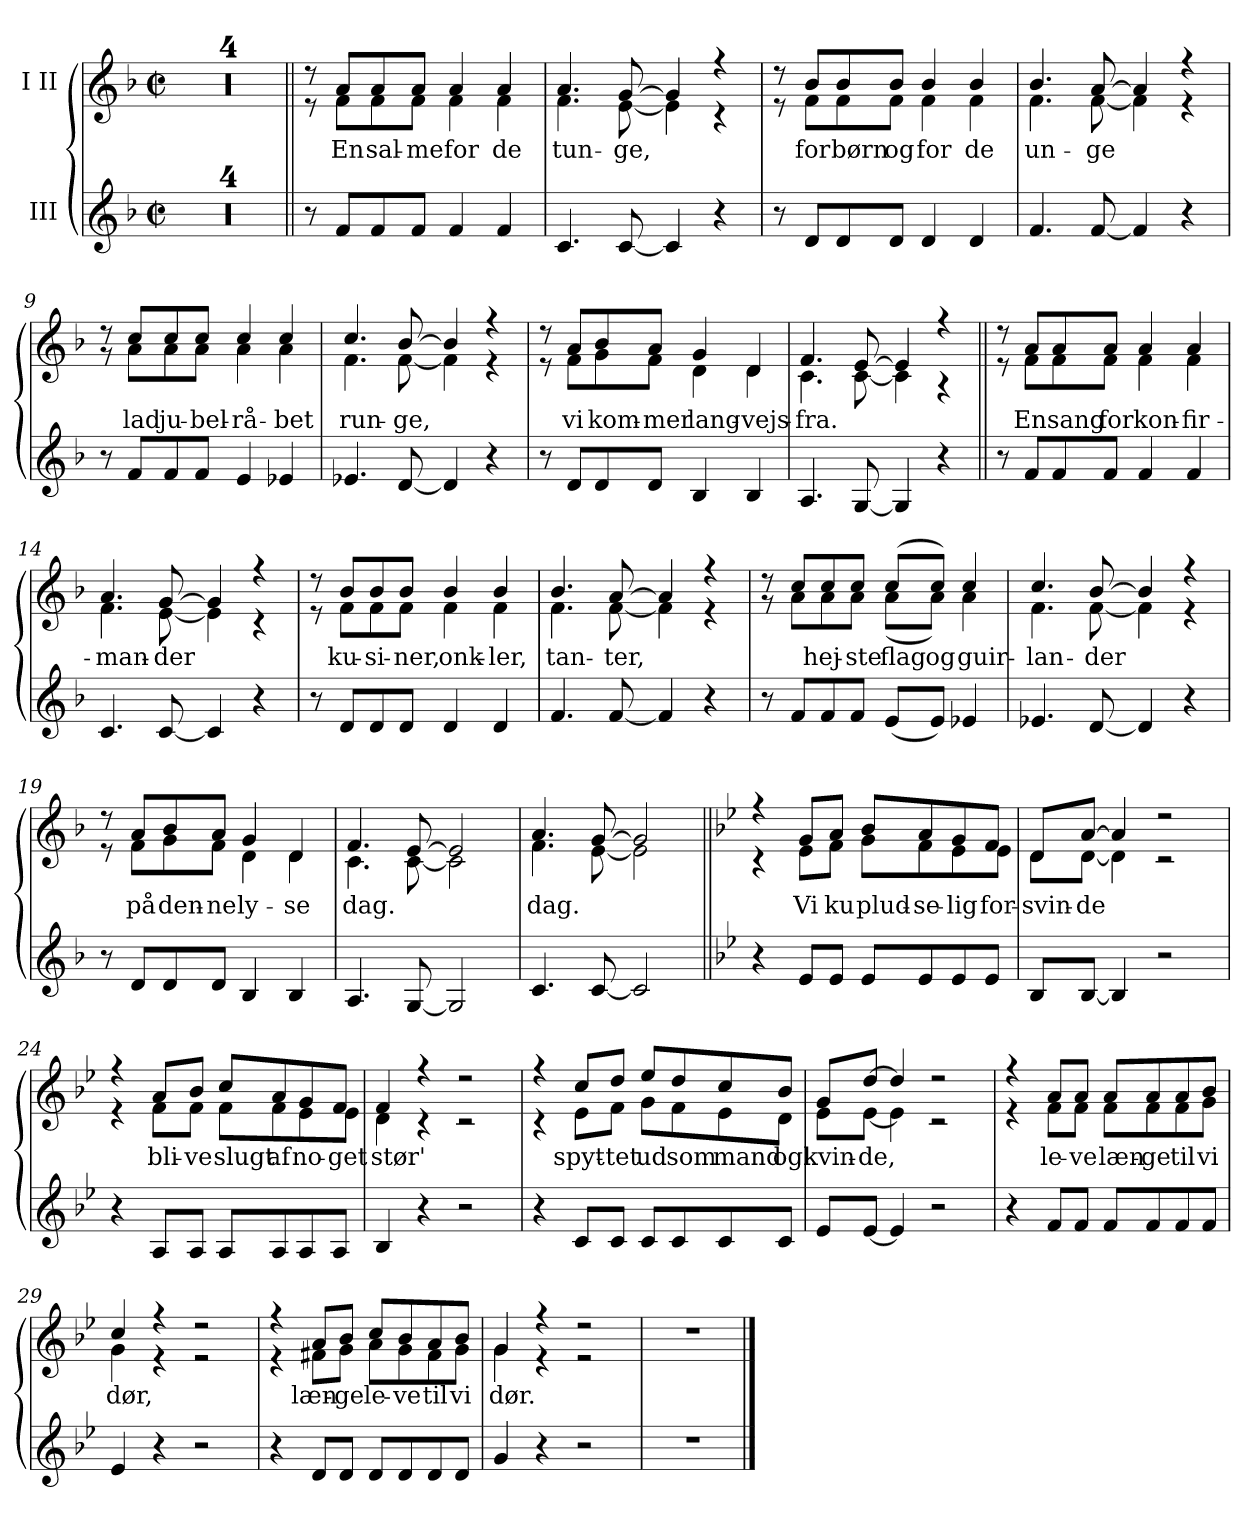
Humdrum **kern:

**kern	**kern	**text
*part2	*part1	*part1
*staff2	*staff1	*staff1
*I"III	*I"I II	*
*clefG2	*clefG2	*
*k[b-]	*k[b-]	*
*M2/2	*M2/2	*
*met(c|)	*met(c|)	*
=1	=1	=1
1r	1r	.
=2	=2	=2
1r	1r	.
=3	=3	=3
1r	1r	.
=4	=4	=4
1r	1r	.
=5||	=5||	=5||
*	*^	*
8r	8r	8r	.
!	!	!	!LO:LY:b
8f/L	8a/L	8f\L	En
!	!	!	!LO:LY:b
8f/	8a/	8f\	sal-
!	!	!	!LO:LY:b
8f/J	8a/J	8f\J	-me
!	!	!	!LO:LY:b
4f/	4a/	4f\	for
!	!	!	!LO:LY:b
4f/	4a/	4f\	de
=6	=6	=6	=6
!	!	!	!LO:LY:b
4.c/	4.a/	4.f\	tun-
!	!	!	!LO:LY:b
[8c/	[8g/	[8e\	-ge,
4c/]	4g/]	4e\]	.
4r	4r	4r	.
=7	=7	=7	=7
8r	8r	8r	.
!	!	!	!LO:LY:b
8d/L	8b-/L	8f\L	for
!	!	!	!LO:LY:b
8d/	8b-/	8f\	børn
!	!	!	!LO:LY:b
8d/J	8b-/J	8f\J	og
!	!	!	!LO:LY:b
4d/	4b-/	4f\	for
!	!	!	!LO:LY:b
4d/	4b-/	4f\	de
!!LO:LB:g=z	!!
=8	=8	=8	=8
!	!	!	!LO:LY:b
4.f/	4.b-/	4.f\	un-
!	!	!	!LO:LY:b
[8f/	[8a/	[8f\	-ge
4f/]	4a/]	4f\]	.
4r	4r	4r	.
=9	=9	=9	=9
8r	8r	8r	.
!	!	!	!LO:LY:b
8f/L	8cc/L	8a\L	lad
!	!	!	!LO:LY:b
8f/	8cc/	8a\	ju-
!	!	!	!LO:LY:b
8f/J	8cc/J	8a\J	-bel-
!	!	!	!LO:LY:b
4e/	4cc/	4a\	-rå-
!	!	!	!LO:LY:b
4e-X/	4cc/	4a\	-bet
=10	=10	=10	=10
!	!	!	!LO:LY:b
4.e-X/	4.cc/	4.f\	run-
!	!	!	!LO:LY:b
[8d/	[8b-/	[8f\	-ge,
4d/]	4b-/]	4f\]	.
4r	4r	4r	.
=11	=11	=11	=11
8r	8r	8r	.
!	!	!	!LO:LY:b
8d/L	8a/L	8f\L	vi
!	!	!	!LO:LY:b
8d/	8b-/	8g\	kom-
!	!	!	!LO:LY:b
8d/J	8a/J	8f\J	-mer
!	!	!	!LO:LY:b
4B-/	4g/	4d\	lang-
!	!	!	!LO:LY:b
4B-/	4d/	4d\	-vejs-
!!LO:LB:g=z	!!
=12	=12	=12	=12
!	!	!	!LO:LY:b
4.A/	4.f/	4.c\	-fra.
[8G/	[8e/	[8c\	.
4G/]	4e/]	4c\]	.
4r	4r	4r	.
=13||	=13||	=13||	=13||
8r	8r	8r	.
!	!	!	!LO:LY:b
8f/L	8a/L	8f\L	En
!	!	!	!LO:LY:b
8f/	8a/	8f\	sang
!	!	!	!LO:LY:b
8f/J	8a/J	8f\J	for
!	!	!	!LO:LY:b
4f/	4a/	4f\	kon-
!	!	!	!LO:LY:b
4f/	4a/	4f\	-fir-
=14	=14	=14	=14
!	!	!	!LO:LY:b
4.c/	4.a/	4.f\	-man-
!	!	!	!LO:LY:b
[8c/	[8g/	[8e\	-der
4c/]	4g/]	4e\]	.
4r	4r	4r	.
=15	=15	=15	=15
8r	8r	8r	.
!	!	!	!LO:LY:b
8d/L	8b-/L	8f\L	ku-
!	!	!	!LO:LY:b
8d/	8b-/	8f\	-si-
!	!	!	!LO:LY:b
8d/J	8b-/J	8f\J	-ner,
!	!	!	!LO:LY:b
4d/	4b-/	4f\	onk-
!	!	!	!LO:LY:b
4d/	4b-/	4f\	-ler,
!!LO:LB:g=z	!!
=16	=16	=16	=16
!	!	!	!LO:LY:b
4.f/	4.b-/	4.f\	tan-
!	!	!	!LO:LY:b
[8f/	[8a/	[8f\	-ter,
4f/]	4a/]	4f\]	.
4r	4r	4r	.
=17	=17	=17	=17
8r	8r	8r	.
8f/L	8cc/L	8a\L	.
!	!	!	!LO:LY:b
8f/	8cc/	8a\	hej-
!	!	!	!LO:LY:b
8f/J	8cc/J	8a\J	-ste
!	!	!	!LO:LY:b
(<8e/L	(>8cc/L	(<8a\L	flag
!	!	!	!LO:LY:b
8e/J)	8cc/J)	8a\J)	og
!	!	!	!LO:LY:b
4e-X/	4cc/	4a\	guir-
=18	=18	=18	=18
!	!	!	!LO:LY:b
4.e-X/	4.cc/	4.f\	-lan-
!	!	!	!LO:LY:b
[8d/	[8b-/	[8f\	-der
4d/]	4b-/]	4f\]	.
4r	4r	4r	.
=19	=19	=19	=19
8r	8r	8r	.
!	!	!	!LO:LY:b
8d/L	8a/L	8f\L	på
!	!	!	!LO:LY:b
8d/	8b-/	8g\	den-
!	!	!	!LO:LY:b
8d/J	8a/J	8f\J	-ne
!	!	!	!LO:LY:b
4B-/	4g/	4d\	ly-
!	!	!	!LO:LY:b
4B-/	4d/	4d\	-se
=20	=20	=20	=20
!	!	!	!LO:LY:b
4.A/	4.f/	4.c\	dag.
[8G/	[8e/	[8c\	.
2G/]	2e/]	2c\]	.
!!LO:LB:g=z	!!
=21	=21	=21	=21
!	!	!	!LO:LY:b
4.c/	4.a/	4.f\	dag.
[8c/	[8g/	[8e\	.
2c/]	2g/]	2e\]	.
=22||	=22||	=22||	=22||
*k[b-e-]	*k[b-e-]	*	*
4r	4r	4r	.
!	!	!	!LO:LY:b
8e-/L	8g/L	8e-\L	Vi
!	!	!	!LO:LY:b
8e-/J	8a/J	8f\J	ku
!	!	!	!LO:LY:b
8e-/L	8b-/L	8g\L	plud-
!	!	!	!LO:LY:b
8e-/	8a/	8f\	-se-
!	!	!	!LO:LY:b
8e-/	8g/	8e-\	-lig
!	!	!	!LO:LY:b
8e-/J	8f/J	8e-\J	for-
=23	=23	=23	=23
!	!	!	!LO:LY:b
8B-/L	8d/L	8d\L	-svin-
!	!	!	!LO:LY:b
[8B-/J	[8a/J	[8d\J	-de
4B-/]	4a/]	4d\]	.
2r	2r	2r	.
=24	=24	=24	=24
4r	4r	4r	.
!	!	!	!LO:LY:b
8A/L	8a/L	8f\L	bli-
!	!	!	!LO:LY:b
8A/J	8b-/J	8f\J	-ve
!	!	!	!LO:LY:b
8A/L	8cc/L	8f\L	slugt
!	!	!	!LO:LY:b
8A/	8a/	8f\	af
!	!	!	!LO:LY:b
8A/	8g/	8e-\	no-
!	!	!	!LO:LY:b
8A/J	8f/J	8e-\J	-get
=25	=25	=25	=25
!	!	!	!LO:LY:b
4B-/	4f/	4d\	stør'
4r	4r	4r	.
2r	2r	2r	.
!!LO:PB:g=z	!!
=26	=26	=26	=26
4r	4r	4r	.
!	!	!	!LO:LY:b
8c/L	8cc/L	8e-\L	spyt-
!	!	!	!LO:LY:b
8c/J	8dd/J	8f\J	-tet
!	!	!	!LO:LY:b
8c/L	8ee-/L	8g\L	ud
!	!	!	!LO:LY:b
8c/	8dd/	8f\	som
!	!	!	!LO:LY:b
8c/	8cc/	8e-\	mand
!	!	!	!LO:LY:b
8c/J	8b-/J	8d\J	og
=27	=27	=27	=27
!	!	!	!LO:LY:b
8e-/L	8g/L	8e-\L	kvin-
!	!	!	!LO:LY:b
[8e-/J	[8dd/J	[8e-\J	-de,
4e-/]	4dd/]	4e-\]	.
2r	2r	2r	.
=28	=28	=28	=28
4r	4r	4r	.
!	!	!	!LO:LY:b
8f/L	8a/L	8f\L	le-
!	!	!	!LO:LY:b
8f/J	8a/J	8f\J	-ve
!	!	!	!LO:LY:b
8f/L	8a/L	8f\L	læn-
!	!	!	!LO:LY:b
8f/	8a/	8f\	-ge
!	!	!	!LO:LY:b
8f/	8a/	8f\	til
!	!	!	!LO:LY:b
8f/J	8b-/J	8g\J	vi
=29	=29	=29	=29
!	!	!	!LO:LY:b
4e-/	4cc/	4g\	dør,
4r	4r	4r	.
2r	2r	2r	.
!!LO:LB:g=z	!!
=30	=30	=30	=30
4r	4r	4r	.
!	!	!	!LO:LY:b
8d/L	8a/L	8f#X\L	læn-
!	!	!	!LO:LY:b
8d/J	8b-/J	8g\J	-ge
!	!	!	!LO:LY:b
8d/L	8cc/L	8a\L	le-
!	!	!	!LO:LY:b
8d/	8b-/	8g\	-ve
!	!	!	!LO:LY:b
8d/	8a/	8f#\	til
!	!	!	!LO:LY:b
8d/J	8b-/J	8g\J	vi
=31	=31	=31	=31
!	!	!	!LO:LY:b
4g/	4g/	4g\	dør.
4r	4r	4r	.
2r	2r	2r	.
*	*v	*v	*
=32	=32	=32
1r	1r	.
==	==	==
*-	*-	*-
